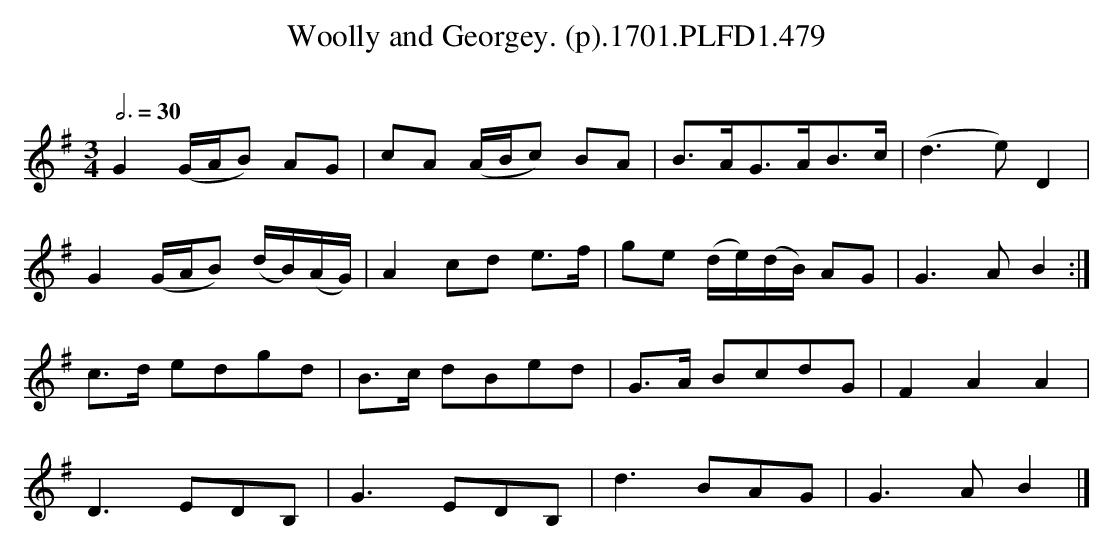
X:1
T:Woolly and Georgey. (p).1701.PLFD1.479
M:3/4
L:1/8
Q:3/4=30
O:
K:G
G2(G/A/B) AG|cA (A/B/c) BA|B>AG>AB>c|(d3e)D2|
G2(G/A/B) (d/B/)(A/G/)|A2cd e>f|ge (d/e/)(d/B/) AG|G3AB2:|
c>d edgd|B>c dBed|G>A BcdG|F2A2A2|
D3EDB,|G3EDB,|d3BAG|G3AB2|]
